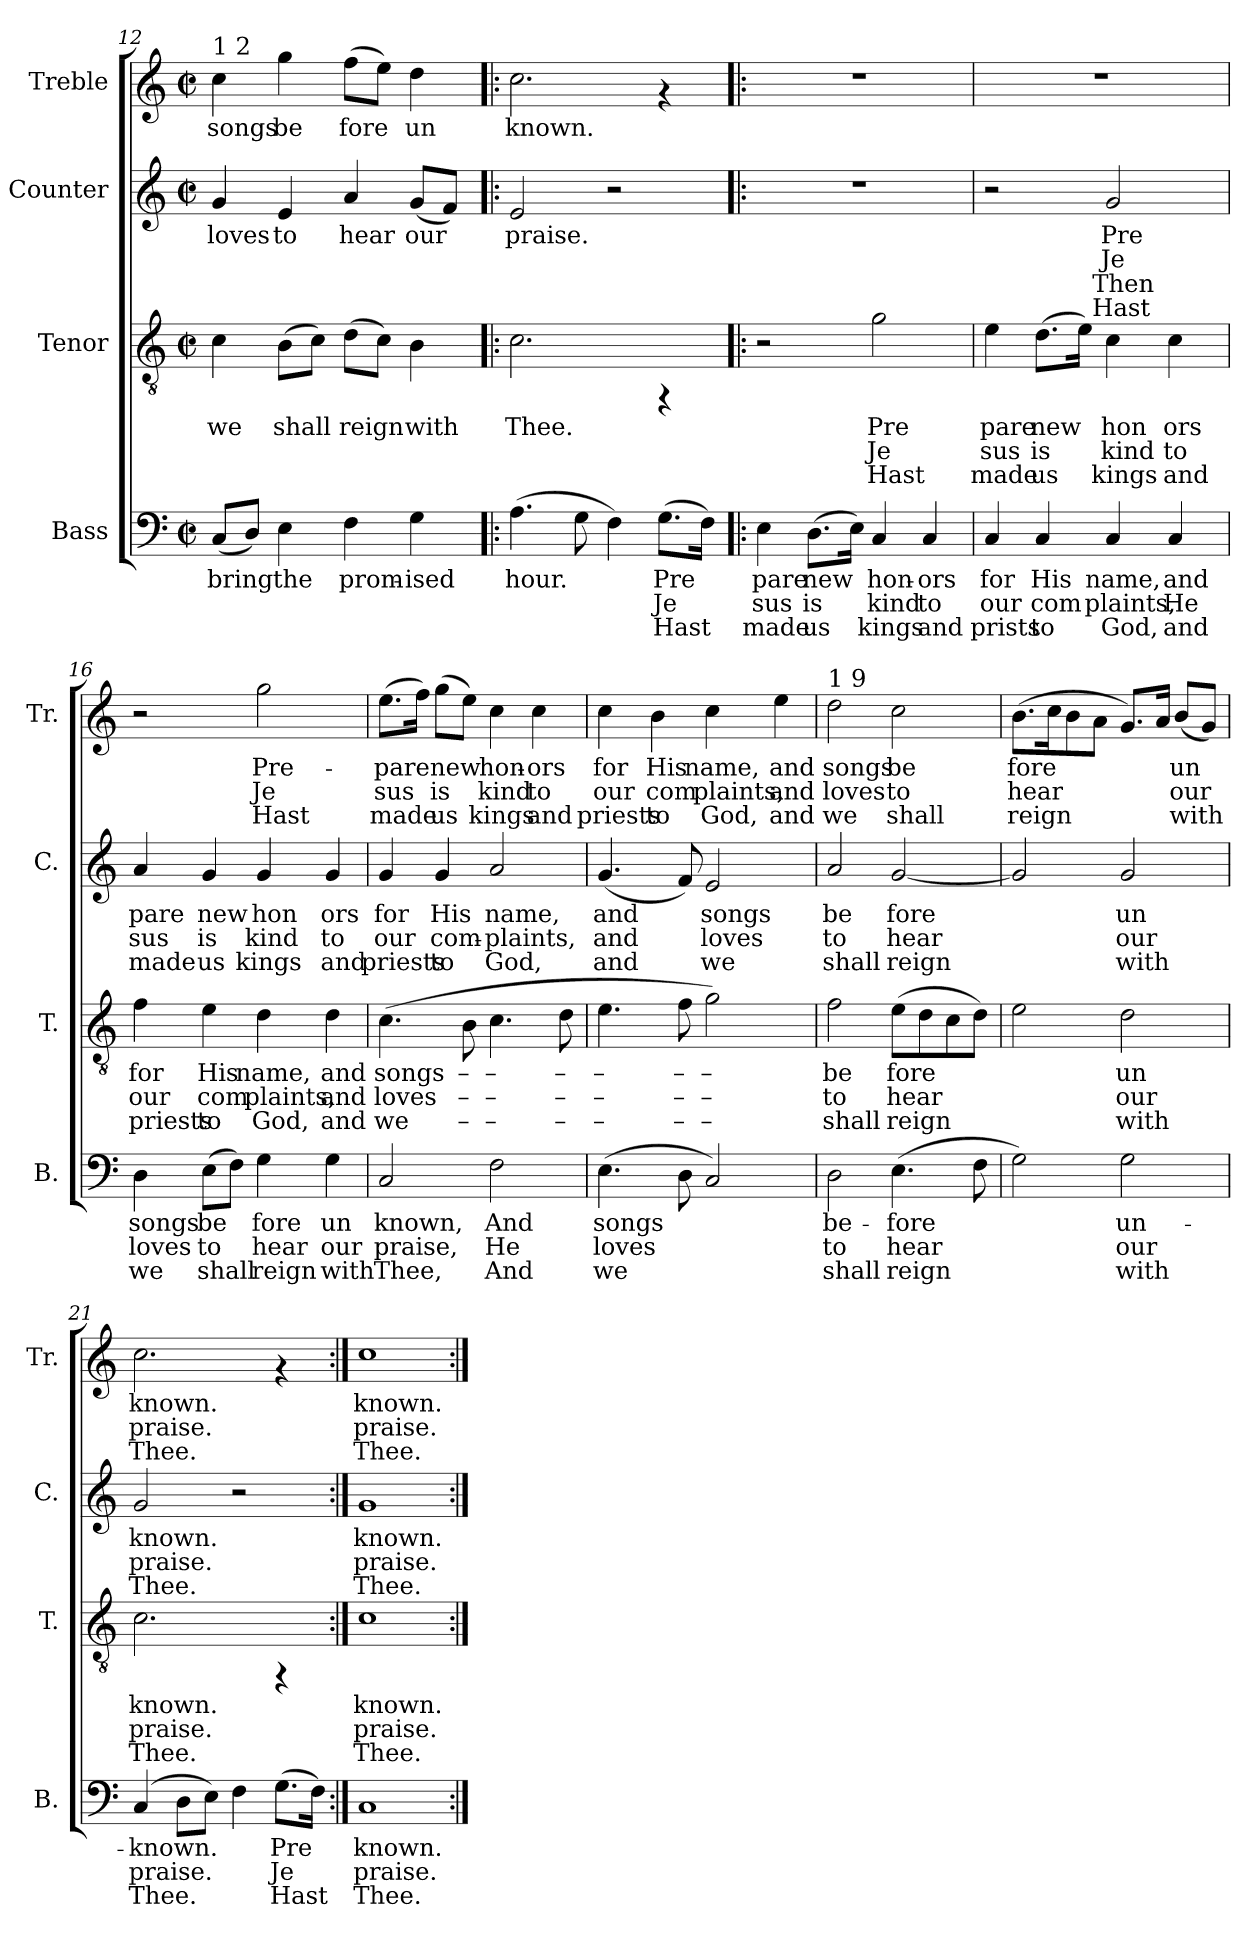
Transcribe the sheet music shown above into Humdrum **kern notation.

**kern	**text	**text	**text	**kern	**text	**text	**text	**kern	**text	**text	**text	**kern	**text	**text	**text
*part4	*part4	*part4	*part4	*part3	*part3	*part3	*part3	*part2	*part2	*part2	*part2	*part1	*part1	*part1	*part1
*staff4	*staff4	*staff4	*staff4	*staff3	*staff3	*staff3	*staff3	*staff2	*staff2	*staff2	*staff2	*staff1	*staff1	*staff1	*staff1
*I"Bass	*	*	*	*I"Tenor	*	*	*	*I"Counter	*	*	*	*I"Treble	*	*	*
*I'B.	*	*	*	*I'T.	*	*	*	*I'C.	*	*	*	*I'Tr.	*	*	*
!!LO:PB:g=z
*clefF4	*	*	*	*clefGv2	*	*	*	*clefG2	*	*	*	*clefG2	*	*	*
*k[]	*	*	*	*k[]	*	*	*	*k[]	*	*	*	*k[]	*	*	*
*C:	*	*	*	*C:	*	*	*	*C:	*	*	*	*C:	*	*	*
*M2/2	*	*	*	*M2/2	*	*	*	*M2/2	*	*	*	*M2/2	*	*	*
*met(c|)	*	*	*	*met(c|)	*	*	*	*met(c|)	*	*	*	*met(c|)	*	*	*
=12	=12	=12	=12	=12	=12	=12	=12	=12	=12	=12	=12	=12	=12	=12	=12
!	!	!	!	!	!	!	!	!	!	!	!	!LO:TX:a:t=1 2	!	!	!
!	!LO:LY:b:rj	!	!	!	!LO:LY:b:rj	!	!	!	!LO:LY:b:rj	!	!	!	!LO:LY:b:rj	!	!
(<8C/L	bring	.	.	4c\	we	.	.	4g/	loves	.	.	4cc\	songs	.	.
!	!LO:LY:b:rj	!	!	!	!	!	!	!	!	!	!	!	!	!	!
8D/J)	.	.	.	.	.	.	.	.	.	.	.	.	.	.	.
!	!LO:LY:b:rj	!	!	!	!LO:LY:b:rj	!	!	!	!LO:LY:b:rj	!	!	!	!LO:LY:b:rj	!	!
4E\	the	.	.	(>8B\L	shall	.	.	4e/	to	.	.	4gg\	be	.	.
!	!	!	!	!	!LO:LY:b:rj	!	!	!	!	!	!	!	!	!	!
.	.	.	.	8c\J)	.	.	.	.	.	.	.	.	.	.	.
!	!LO:LY:b:rj	!	!	!	!LO:LY:b:rj	!	!	!	!LO:LY:b:rj	!	!	!	!LO:LY:b:rj	!	!
4F\	prom-	.	.	(>8d\L	reign	.	.	4a/	hear	.	.	(>8ff\L	fore	.	.
!	!	!	!	!	!LO:LY:b:rj	!	!	!	!	!	!	!	!LO:LY:b:rj	!	!
.	.	.	.	8c\J)	.	.	.	.	.	.	.	8ee\J)	.	.	.
!	!LO:LY:b:rj	!	!	!	!LO:LY:b:rj	!	!	!	!LO:LY:b:rj	!	!	!	!LO:LY:b:rj	!	!
4G\	-ised	.	.	4B\	with	.	.	(<8g/L	our	.	.	4dd\	un	.	.
!	!	!	!	!	!	!	!	!	!LO:LY:b:rj	!	!	!	!	!	!
.	.	.	.	.	.	.	.	8f/J)	.	.	.	.	.	.	.
=13!|:	=13!|:	=13!|:	=13!|:	=13!|:	=13!|:	=13!|:	=13!|:	=13!|:	=13!|:	=13!|:	=13!|:	=13!|:	=13!|:	=13!|:	=13!|:
!	!LO:LY:b:rj	!LO:LY:b:rj	!LO:LY:b:rj	!	!LO:LY:b:rj	!	!	!	!LO:LY:b:rj	!	!	!	!LO:LY:b:rj	!	!
(>4.A\	hour.	-	-	2.c\	Thee.	.	.	2e/	praise.	.	.	2.cc\	known.	.	.
!	!LO:LY:b:rj	!LO:LY:b:rj	!LO:LY:b:rj	!	!	!	!	!	!	!	!	!	!	!	!
8G\	.	-	-	.	.	.	.	.	.	.	.	.	.	.	.
!	!LO:LY:b:rj	!LO:LY:b:rj	!LO:LY:b:rj	!	!	!	!	!	!	!	!	!	!	!	!
4F\)	.	-	-	.	.	.	.	2r	.	.	.	.	.	.	.
!	!LO:LY:b:rj	!LO:LY:b:rj	!LO:LY:b:rj	!	!	!	!	!	!	!	!	!	!	!	!
(>8.G\L	Pre-	-Je	Hast	4rFF	.	.	.	.	.	.	.	4rf	.	.	.
!	!LO:LY:b:rj	!LO:LY:b:rj	!LO:LY:b:rj	!	!	!	!	!	!	!	!	!	!	!	!
16F\J)	-	-	.	.	.	.	.	.	.	.	.	.	.	.	.
=14!|:	=14!|:	=14!|:	=14!|:	=14!|:	=14!|:	=14!|:	=14!|:	=14!|:	=14!|:	=14!|:	=14!|:	=14!|:	=14!|:	=14!|:	=14!|:
!	!LO:LY:b:rj	!LO:LY:b:rj	!LO:LY:b:rj	!	!	!	!	!	!	!	!	!	!	!	!
4E\	pare	sus	made	2r	.	.	.	1r	.	.	.	1r	.	.	.
!	!LO:LY:b:rj	!LO:LY:b:rj	!LO:LY:b:rj	!	!	!	!	!	!	!	!	!	!	!	!
(>8.D\L	new	is	us	.	.	.	.	.	.	.	.	.	.	.	.
!	!LO:LY:b:rj	!LO:LY:b:rj	!LO:LY:b:rj	!	!	!	!	!	!	!	!	!	!	!	!
16E\J)	.	-	-	.	.	.	.	.	.	.	.	.	.	.	.
!	!LO:LY:b:rj	!LO:LY:b:rj	!LO:LY:b:rj	!	!LO:LY:b:rj	!LO:LY:b:rj	!LO:LY:b:rj	!	!	!	!	!	!	!	!
4C/	hon-	-kind	kings	2g\	Pre	Je	Hast	.	.	.	.	.	.	.	.
!	!LO:LY:b:rj	!LO:LY:b:rj	!LO:LY:b:rj	!	!	!	!	!	!	!	!	!	!	!	!
4C/	ors	to	and	.	.	.	.	.	.	.	.	.	.	.	.
=15	=15	=15	=15	=15	=15	=15	=15	=15	=15	=15	=15	=15	=15	=15	=15
!	!LO:LY:b:rj	!LO:LY:b:rj	!LO:LY:b:rj	!	!LO:LY:b:rj	!LO:LY:b:rj	!LO:LY:b:rj	!	!	!	!	!	!	!	!
*	*	*	*	*^	*	*	*	*	*	*	*	*	*	*	*
4C/	for	our	prists	4e\	4...ryy	pare	sus	made	2r	.	.	.	1r	.	.	.
!	!LO:LY:b:rj	!LO:LY:b:rj	!LO:LY:b:rj	!	!	!LO:LY:b:rj	!LO:LY:b:rj	!LO:LY:b:rj	!	!	!	!	!	!	!	!
4C/	His	com	to	(>8.d\L	.	new	is	us	.	.	.	.	.	.	.	.
!	!	!	!	!	!	!LO:LY:b:rj	!LO:LY:b:rj	!LO:LY:b:rj	!	!	!	!	!	!	!	!
.	.	.	.	16e\J)	.	.	.	.	.	.	.	.	.	.	.	.
!	!	!	!	!	!LO:TX:a:t=Hast	!	!	!	!	!	!	!	!	!	!	!
!	!	!	!	!	!LO:TX:a:t=Then	!	!	!	!	!	!	!	!	!	!	!
.	.	.	.	.	2ryy	.	.	.	.	.	.	.	.	.	.	.
!	!LO:LY:b:rj	!LO:LY:b:rj	!LO:LY:b:rj	!	!	!LO:LY:b:rj	!LO:LY:b:rj	!LO:LY:b:rj	!	!LO:LY:b:rj	!LO:LY:b:rj	!	!	!	!	!
4C/	name,	plaints,	God,	4c\	.	hon	kind	kings	2g/	Pre	Je	.	.	.	.	.
!	!LO:LY:b:rj	!LO:LY:b:rj	!LO:LY:b:rj	!	!	!LO:LY:b:rj	!LO:LY:b:rj	!LO:LY:b:rj	!	!	!	!	!	!	!	!
4C/	and	He	and	4c\	.	ors	to	and	.	.	.	.	.	.	.	.
.	.	.	.	.	32ryy	.	.	.	.	.	.	.	.	.	.	.
!!LO:PB:g=z
=16	=16	=16	=16	=16	=16	=16	=16	=16	=16	=16	=16	=16	=16	=16	=16	=16
!	!LO:LY:b:rj	!LO:LY:b:rj	!LO:LY:b:rj	!	!	!LO:LY:b:rj	!LO:LY:b:rj	!LO:LY:b:rj	!	!LO:LY:b:rj	!LO:LY:b:rj	!LO:LY:b:rj	!	!	!	!
*	*	*	*	*v	*v	*	*	*	*	*	*	*	*	*	*	*
4D\	songs	loves	we	4f\	for	our	priests	4a/	pare	sus	made	2r	.	.	.
!	!LO:LY:b:rj	!LO:LY:b:rj	!LO:LY:b:rj	!	!LO:LY:b:rj	!LO:LY:b:rj	!LO:LY:b:rj	!	!LO:LY:b:rj	!LO:LY:b:rj	!LO:LY:b:rj	!	!	!	!
(>8E\L	be	to	shall	4e\	His	com	to	4g/	new	is	us	.	.	.	.
!	!LO:LY:b:rj	!LO:LY:b:rj	!LO:LY:b:rj	!	!	!	!	!	!	!	!	!	!	!	!
8F\J)	.	.	.	.	.	.	.	.	.	.	.	.	.	.	.
!	!LO:LY:b:rj	!LO:LY:b:rj	!LO:LY:b:rj	!	!LO:LY:b:rj	!LO:LY:b:rj	!LO:LY:b:rj	!	!LO:LY:b:rj	!LO:LY:b:rj	!LO:LY:b:rj	!	!LO:LY:a:rj	!LO:LY:b:rj	!LO:LY:b:rj
4G\	fore	hear	reign	4d\	name,	plaints,	God,	4g/	hon	kind	kings	2gg\	Pre-	-Je	Hast
!	!LO:LY:b:rj	!LO:LY:b:rj	!LO:LY:b:rj	!	!LO:LY:b:rj	!LO:LY:b:rj	!LO:LY:b:rj	!	!LO:LY:b:rj	!LO:LY:b:rj	!LO:LY:b:rj	!	!	!	!
4G\	un	our	with	4d\	and	and	and	4g/	ors	to	and	.	.	.	.
=17	=17	=17	=17	=17	=17	=17	=17	=17	=17	=17	=17	=17	=17	=17	=17
!	!LO:LY:b:rj	!LO:LY:b:rj	!LO:LY:b:rj	!	!LO:LY:b:rj	!LO:LY:b:rj	!LO:LY:b:rj	!	!LO:LY:b:rj	!LO:LY:b:rj	!LO:LY:b:rj	!	!LO:LY:a:rj	!LO:LY:b:rj	!LO:LY:b:rj
2C/	known,	praise,	Thee,	(>4.c\	songs	loves	we	4g/	for	our	priests	(>8.ee\L	pare	sus	made
!	!	!	!	!	!	!	!	!	!	!	!	!	!LO:LY:a:rj	!LO:LY:b:rj	!LO:LY:b:rj
.	.	.	.	.	.	.	.	.	.	.	.	16ff\J)	.	.	.
!	!	!	!	!	!	!	!	!	!LO:LY:b:rj	!LO:LY:b:rj	!LO:LY:b:rj	!	!LO:LY:a:rj	!LO:LY:b:rj	!LO:LY:b:rj
.	.	.	.	.	.	.	.	4g/	His	com-	-to	(>8gg\L	new	is	us
!	!	!	!	!	!LO:LY:b:rj	!LO:LY:b:rj	!LO:LY:b:rj	!	!	!	!	!	!LO:LY:a:rj	!LO:LY:b:rj	!LO:LY:b:rj
.	.	.	.	8B\	–	–	–	.	.	.	.	8ee\J)	.	-	-
!	!LO:LY:b:rj	!LO:LY:b:rj	!LO:LY:b:rj	!	!LO:LY:b:rj	!LO:LY:b:rj	!LO:LY:b:rj	!	!LO:LY:b:rj	!LO:LY:b:rj	!LO:LY:b:rj	!	!LO:LY:a:rj	!LO:LY:b:rj	!LO:LY:b:rj
2F\	And	He	And	4.c\	–	–	–	2a/	name,	plaints,	God,	4cc\	hon-	-kind	kings
!	!	!	!	!	!	!	!	!	!	!	!	!	!LO:LY:a:rj	!LO:LY:b:rj	!LO:LY:b:rj
.	.	.	.	.	.	.	.	.	.	.	.	4cc\	ors	to	and
!	!	!	!	!	!LO:LY:b:rj	!LO:LY:b:rj	!LO:LY:b:rj	!	!	!	!	!	!	!	!
.	.	.	.	8d\	–	–	–	.	.	.	.	.	.	.	.
=18	=18	=18	=18	=18	=18	=18	=18	=18	=18	=18	=18	=18	=18	=18	=18
!	!LO:LY:b:rj	!LO:LY:b:rj	!LO:LY:b:rj	!	!LO:LY:b:rj	!LO:LY:b:rj	!LO:LY:b:rj	!	!LO:LY:b:rj	!LO:LY:b:rj	!LO:LY:b:rj	!	!LO:LY:a:rj	!LO:LY:b:rj	!LO:LY:b:rj
(>4.E\	songs	loves	we	4.e\	–	–	–	(<4.g/	and	and	and	4cc\	for	our	priests
!	!	!	!	!	!	!	!	!	!	!	!	!	!LO:LY:a:rj	!LO:LY:b:rj	!LO:LY:b:rj
.	.	.	.	.	.	.	.	.	.	.	.	4b\	His	com	to
!	!LO:LY:b:rj	!LO:LY:b:rj	!LO:LY:b:rj	!	!LO:LY:b:rj	!LO:LY:b:rj	!LO:LY:b:rj	!	!LO:LY:b:rj	!LO:LY:b:rj	!LO:LY:b:rj	!	!	!	!
8D\	.	.	.	8f\	–	–	–	8f/)	.	.	.	.	.	.	.
!	!LO:LY:b:rj	!LO:LY:b:rj	!LO:LY:b:rj	!	!LO:LY:b:rj	!LO:LY:b:rj	!LO:LY:b:rj	!	!LO:LY:b:rj	!LO:LY:b:rj	!LO:LY:b:rj	!	!LO:LY:a:rj	!LO:LY:b:rj	!LO:LY:b:rj
2C/)	.	.	.	2g\)	–	–	–	2e/	songs	loves	we	4cc\	name,	plaints,	God,
!	!	!	!	!	!	!	!	!	!	!	!	!	!LO:LY:a:rj	!LO:LY:b:rj	!LO:LY:b:rj
.	.	.	.	.	.	.	.	.	.	.	.	4ee\	and	and	and
!!LO:LB:g=z
=19	=19	=19	=19	=19	=19	=19	=19	=19	=19	=19	=19	=19	=19	=19	=19
!	!	!	!	!	!	!	!	!	!	!	!	!LO:TX:a:t=1 9	!	!	!
!	!LO:LY:b:rj	!LO:LY:b:rj	!LO:LY:b:rj	!	!LO:LY:b:rj	!LO:LY:b:rj	!LO:LY:b:rj	!	!LO:LY:b:rj	!LO:LY:b:rj	!LO:LY:b:rj	!	!LO:LY:b:rj	!LO:LY:b:rj	!LO:LY:b:rj
2D\	be-	-to	shall	2f\	be	to	shall	2a/	be	to	shall	2dd\	songs	loves	we
!	!LO:LY:b:rj	!LO:LY:b:rj	!LO:LY:b:rj	!	!LO:LY:b:rj	!LO:LY:b:rj	!LO:LY:b:rj	!	!LO:LY:b:rj	!LO:LY:b:rj	!LO:LY:b:rj	!	!LO:LY:b:rj	!LO:LY:b:rj	!LO:LY:b:rj
(>4.E\	fore	hear	reign	(>8e\L	fore	hear	reign	[<2g/	fore	hear	reign	2cc\	be	to	shall
!	!	!	!	!	!LO:LY:b:rj	!LO:LY:b:rj	!LO:LY:b:rj	!	!	!	!	!	!	!	!
.	.	.	.	8d\	.	.	.	.	.	.	.	.	.	.	.
!	!	!	!	!	!LO:LY:b:rj	!LO:LY:b:rj	!LO:LY:b:rj	!	!	!	!	!	!	!	!
.	.	.	.	8c\	.	.	.	.	.	.	.	.	.	.	.
!	!LO:LY:b:rj	!LO:LY:b:rj	!LO:LY:b:rj	!	!LO:LY:b:rj	!LO:LY:b:rj	!LO:LY:b:rj	!	!	!	!	!	!	!	!
8F\	.	.	.	8d\J)	.	.	.	.	.	.	.	.	.	.	.
=20	=20	=20	=20	=20	=20	=20	=20	=20	=20	=20	=20	=20	=20	=20	=20
!	!LO:LY:b:rj	!LO:LY:b:rj	!LO:LY:b:rj	!	!LO:LY:b:rj	!LO:LY:b:rj	!LO:LY:b:rj	!	!LO:LY:b:rj	!LO:LY:b:rj	!LO:LY:b:rj	!	!LO:LY:b:rj	!LO:LY:b:rj	!LO:LY:b:rj
2G\)	.	-	-	2e\	.	.	.	2g/]	.	.	.	(>8.b\L	fore	hear	reign
!	!	!	!	!	!	!	!	!	!	!	!	!	!LO:LY:b:rj	!LO:LY:b:rj	!LO:LY:b:rj
.	.	.	.	.	.	.	.	.	.	.	.	16cc\	.	.	.
!	!	!	!	!	!	!	!	!	!	!	!	!	!LO:LY:b:rj	!LO:LY:b:rj	!LO:LY:b:rj
.	.	.	.	.	.	.	.	.	.	.	.	8b\	.	.	.
!	!	!	!	!	!	!	!	!	!	!	!	!	!LO:LY:b:rj	!LO:LY:b:rj	!LO:LY:b:rj
.	.	.	.	.	.	.	.	.	.	.	.	8a\J	.	.	.
!	!LO:LY:b:rj	!LO:LY:b:rj	!LO:LY:b:rj	!	!LO:LY:b:rj	!LO:LY:b:rj	!LO:LY:b:rj	!	!LO:LY:b:rj	!LO:LY:b:rj	!LO:LY:b:rj	!	!LO:LY:b:rj	!LO:LY:b:rj	!LO:LY:b:rj
2G\	un-	-our	with	2d\	un	our	with	2g/	un	our	with	8.g/L)	.	.	.
!	!	!	!	!	!	!	!	!	!	!	!	!	!LO:LY:b:rj	!LO:LY:b:rj	!LO:LY:b:rj
.	.	.	.	.	.	.	.	.	.	.	.	16a/J	.	.	.
!	!	!	!	!	!	!	!	!	!	!	!	!	!LO:LY:b:rj	!LO:LY:b:rj	!LO:LY:b:rj
.	.	.	.	.	.	.	.	.	.	.	.	(<8b/L	un	our	with
!	!	!	!	!	!	!	!	!	!	!	!	!	!LO:LY:b:rj	!LO:LY:b:rj	!LO:LY:b:rj
.	.	.	.	.	.	.	.	.	.	.	.	8g/J)	.	.	.
=21	=21	=21	=21	=21	=21	=21	=21	=21	=21	=21	=21	=21	=21	=21	=21
!	!LO:LY:b:rj	!LO:LY:b:rj	!LO:LY:b:rj	!	!LO:LY:b:rj	!LO:LY:b:rj	!LO:LY:b:rj	!	!LO:LY:b:rj	!LO:LY:b:rj	!LO:LY:b:rj	!	!LO:LY:b:rj	!LO:LY:b:rj	!LO:LY:b:rj
(>4C/	known.	praise.	Thee.	2.c\	known.	praise.	Thee.	2g/	known.	praise.	Thee.	2.cc\	known.	praise.	Thee.
!	!LO:LY:b:rj	!LO:LY:b:rj	!LO:LY:b:rj	!	!	!	!	!	!	!	!	!	!	!	!
8D\L	.	-	-	.	.	.	.	.	.	.	.	.	.	.	.
!	!LO:LY:b:rj	!LO:LY:b:rj	!LO:LY:b:rj	!	!	!	!	!	!	!	!	!	!	!	!
8E\J)	.	-	-	.	.	.	.	.	.	.	.	.	.	.	.
!	!LO:LY:b:rj	!LO:LY:b:rj	!LO:LY:b:rj	!	!	!	!	!	!	!	!	!	!	!	!
4F\	.	-	-	.	.	.	.	2r	.	.	.	.	.	.	.
!	!LO:LY:b:rj	!LO:LY:b:rj	!LO:LY:b:rj	!	!	!	!	!	!	!	!	!	!	!	!
(>8.G\L	Pre-	-Je	Hast	4rFF	.	.	.	.	.	.	.	4rf	.	.	.
!	!LO:LY:b:rj	!LO:LY:b:rj	!LO:LY:b:rj	!	!	!	!	!	!	!	!	!	!	!	!
16F\J)	-	-	.	.	.	.	.	.	.	.	.	.	.	.	.
=22:|!	=22:|!	=22:|!	=22:|!	=22:|!	=22:|!	=22:|!	=22:|!	=22:|!	=22:|!	=22:|!	=22:|!	=22:|!	=22:|!	=22:|!	=22:|!
!	!LO:LY:b:rj	!LO:LY:b:rj	!LO:LY:b:rj	!	!LO:LY:b:rj	!LO:LY:b:rj	!LO:LY:b:rj	!	!LO:LY:b:rj	!LO:LY:b:rj	!LO:LY:b:rj	!	!LO:LY:b:rj	!LO:LY:b:rj	!LO:LY:b:rj
1C	known.	praise.	Thee.	1c	known.	praise.	Thee.	1g	known.	praise.	Thee.	1cc	known.	praise.	Thee.
=:|!	=:|!	=:|!	=:|!	=:|!	=:|!	=:|!	=:|!	=:|!	=:|!	=:|!	=:|!	=:|!	=:|!	=:|!	=:|!
*-	*-	*-	*-	*-	*-	*-	*-	*-	*-	*-	*-	*-	*-	*-	*-
